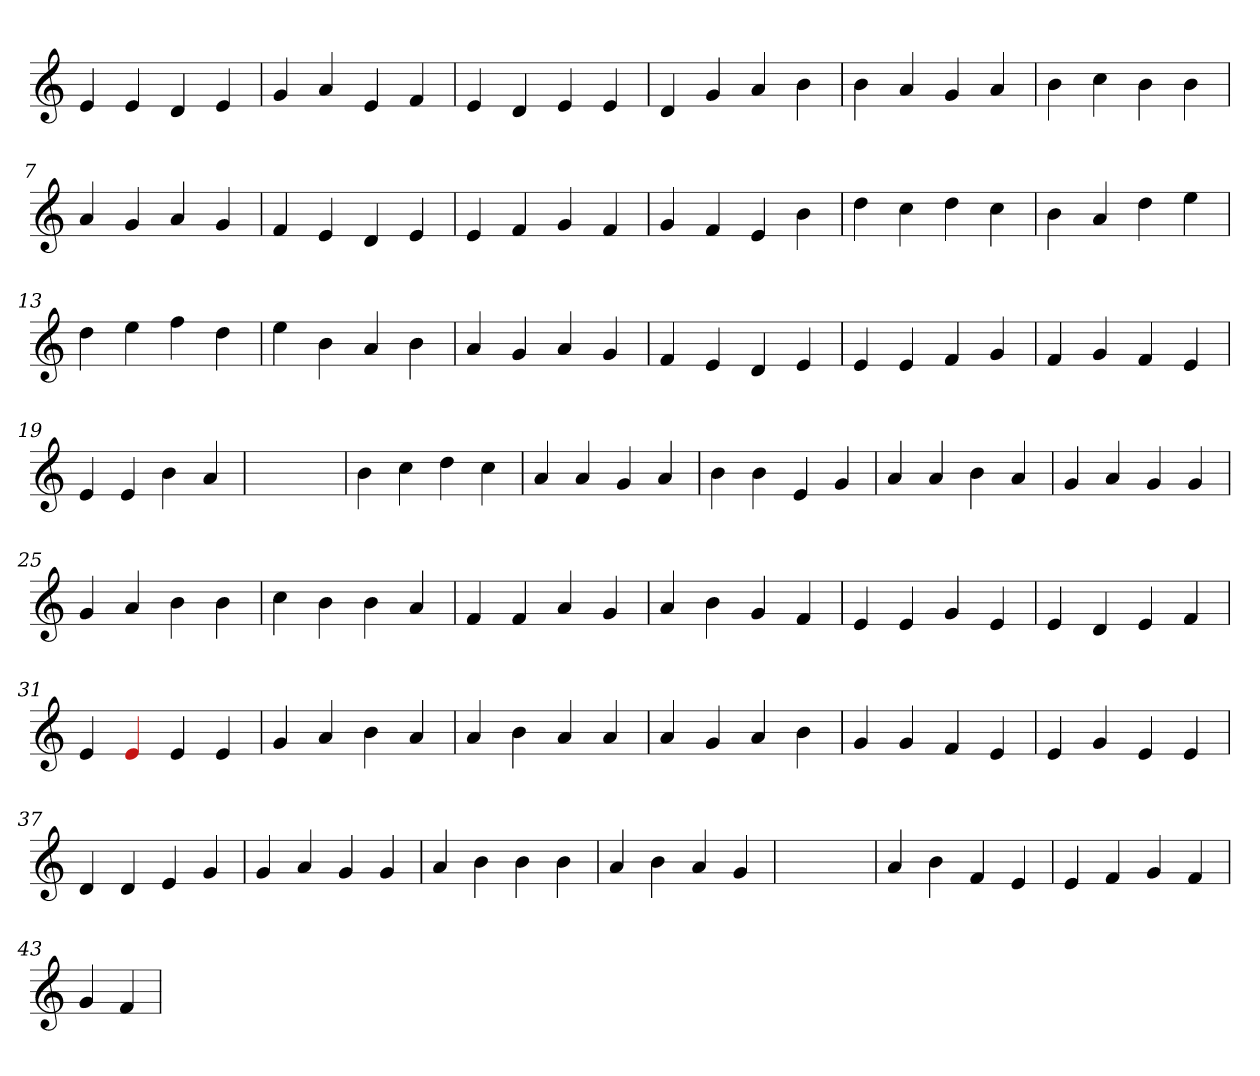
**kern
*part1
*staff1
*clefG2
=1
4e
4e
4d
4e
=2
4g
4a
4e
4f
=3
4e
4d
4e
4e
=4
4d
4g
4a
4b
=5
4b
4a
4g
4a
=6
4b
4cc
4b
4b
=7
4a
4g
4a
4g
=8
4f
4e
4d
4e
=9
4e
4f
4g
4f
=10
4g
4f
4e
4b
=11
4dd
4cc
4dd
4cc
=12
4b
4a
4dd
4ee
=13
4dd
4ee
4ff
4dd
=14
4ee
4b
4a
4b
=15
4a
4g
4a
4g
=16
4f
4e
4d
4e
=17
4e
4e
4f
4g
=18
4f
4g
4f
4e
=19
4e
4e
4b
4a
=20
1ryy
=20
4b
4cc
4dd
4cc
=21
4a
4a
4g
4a
=22
4b
4b
4e
4g
=23
4a
4a
4b
4a
=24
4g
4a
4g
4g
=25
4g
4a
4b
4b
=26
4cc
4b
4b
4a
=27
4f
4f
4a
4g
=28
4a
4b
4g
4f
=29
4e
4e
4g
4e
=30
4e
4d
4e
4f
=31
4e
4Re
4e
4e
=32
4g
4a
4b
4a
=33
4a
4b
4a
4a
=34
4a
4g
4a
4b
=35
4g
4g
4f
4e
=36
4e
4g
4e
4e
=37
4d
4d
4e
4g
=38
4g
4a
4g
4g
=39
4a
4b
4b
4b
=40
4a
4b
4a
4g
=41
1ryy
=41
4a
4b
4f
4e
=42
4e
4f
4g
4f
=43
4g
4f
=
*-
